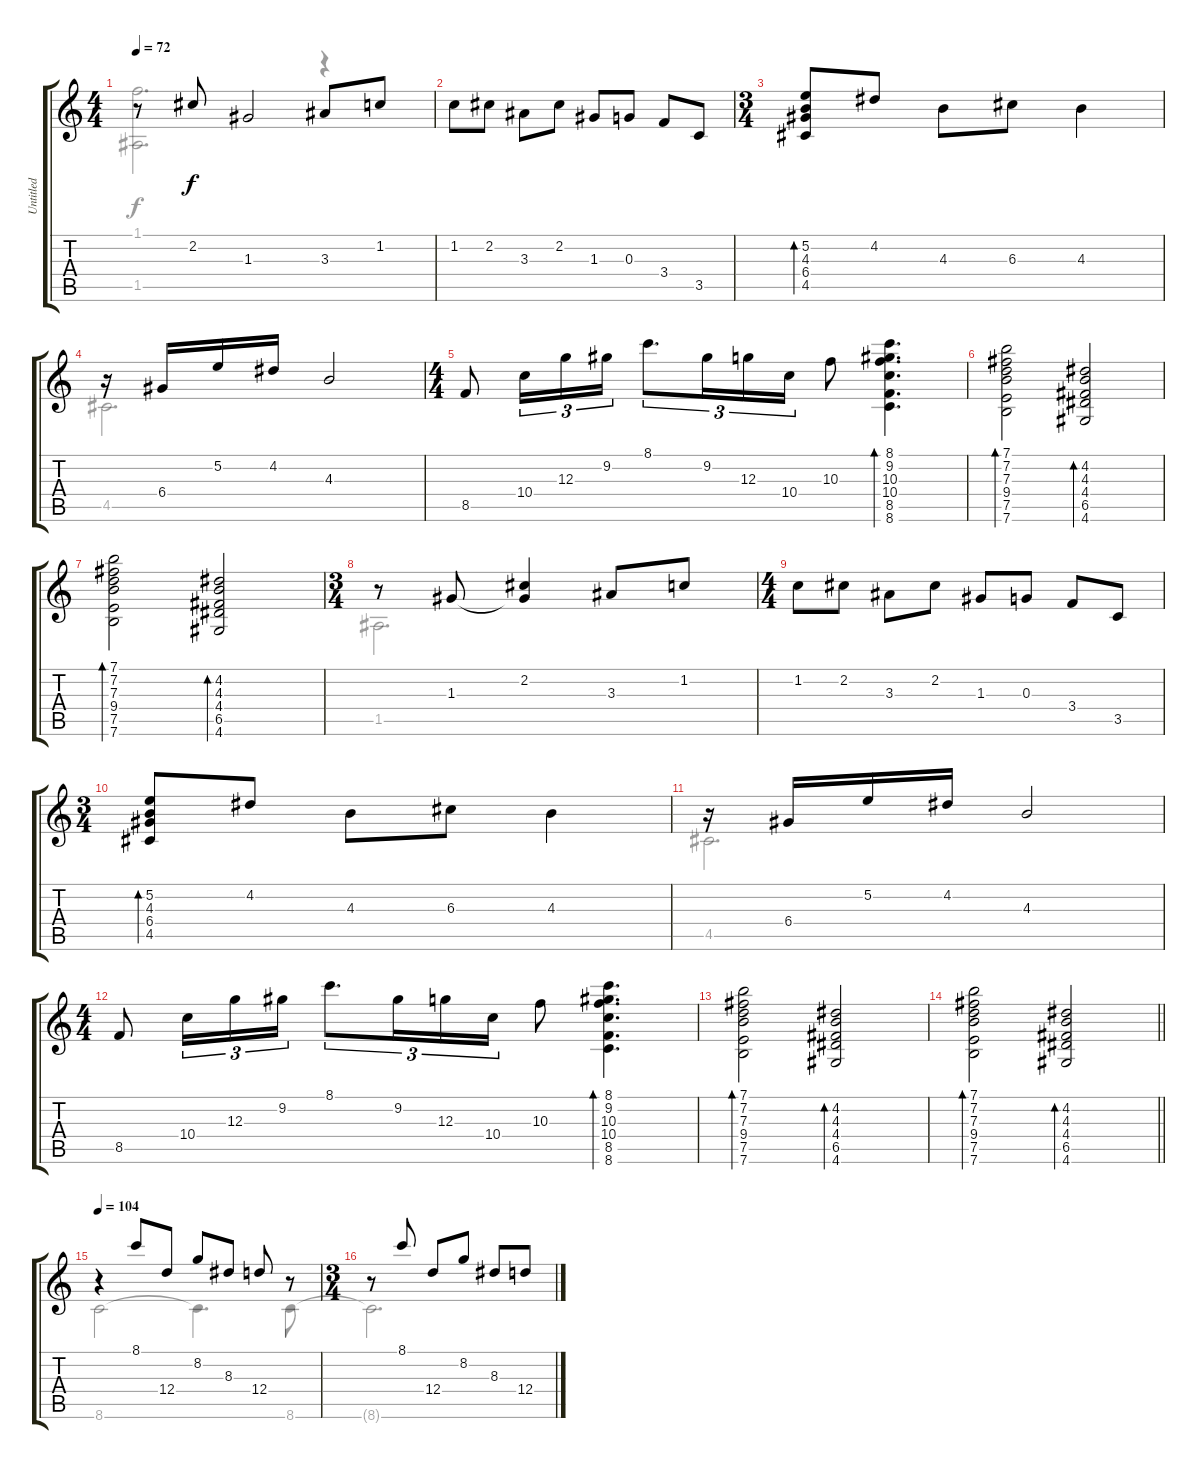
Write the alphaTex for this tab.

\track ("Untitled" "Untitled") {instrument acousticguitarnylon}
\staff {score tabs}
\tuning (E4 B3 G3 D3 A2 E2) {hide}
\voice
\ts (4 4)
\tempo 72
\clef g2
\ks c
r.8{dy f instrument acousticguitarnylon} 2.2.8 1.3.2 3.3.8 1.2.8 |
1.2.8 2.2.8 3.3.8 2.2.8 1.3.8 0.3.8 3.4.8 3.5.8 |
\ts (3 4)
(5.2 4.3 6.4 4.5).8{bd 30} 4.2.8 4.3.8 6.3.8 4.3.4 |
r.16 6.4.16 5.2.16 4.2.16 4.3.2 |
\ts (4 4)
8.5.8 10.4.16{tu (3 2)} 12.3.16{tu (3 2)} 9.2.16{tu (3 2)} 8.1.8{d tu (3 2)} 9.2.16{tu (3 2)} 12.3.16{tu (3 2)} 10.4.16{tu (3 2)} 10.3.8 (8.1 9.2 10.3 10.4 8.5 8.6).4{d bd 30} |
(7.1 7.2 7.3 9.4 7.5 7.6).2{bd 30} (4.2 4.3 4.4 6.5 4.6).2{bd 30} |
(7.1 7.2 7.3 9.4 7.5 7.6).2{bd 30} (4.2 4.3 4.4 6.5 4.6).2{bd 30} |
\ts (3 4)
r.8 1.3.8 (2.2 1.3{t}).4 3.3.8 1.2.8 |
\ts (4 4)
1.2.8 2.2.8 3.3.8 2.2.8 1.3.8 0.3.8 3.4.8 3.5.8 |
\ts (3 4)
(5.2 4.3 6.4 4.5).8{bd 30} 4.2.8 4.3.8 6.3.8 4.3.4 |
r.16 6.4.16 5.2.16 4.2.16 4.3.2 |
\ts (4 4)
8.5.8 10.4.16{tu (3 2)} 12.3.16{tu (3 2)} 9.2.16{tu (3 2)} 8.1.8{d tu (3 2)} 9.2.16{tu (3 2)} 12.3.16{tu (3 2)} 10.4.16{tu (3 2)} 10.3.8 (8.1 9.2 10.3 10.4 8.5 8.6).4{d bd 30} |
(7.1 7.2 7.3 9.4 7.5 7.6).2{bd 30} (4.2 4.3 4.4 6.5 4.6).2{bd 30} |
\barLineRight lightlight
(7.1 7.2 7.3 9.4 7.5 7.6).2{bd 30} (4.2 4.3 4.4 6.5 4.6).2{bd 30} |
\tempo 104
r.4 8.1.8 12.4.8 8.2.8 8.3.8 12.4.8 r.8 |
\ts (3 4)
r.8 8.1.8 12.4.8 8.2.8 8.3.8 12.4.8
\voice
\clef g2
\ottava regular
\simile none
\ks c
(1.1 1.5).2{d dy f} r.4 |
|
|
4.5.2{d} |
|
|
|
1.5.2{d} |
|
|
4.5.2{d} |
|
|
\barLineRight lightlight
|
8.6.2 8.6{t}.4{d} 8.6.8 |
8.6{t}.2{d}
